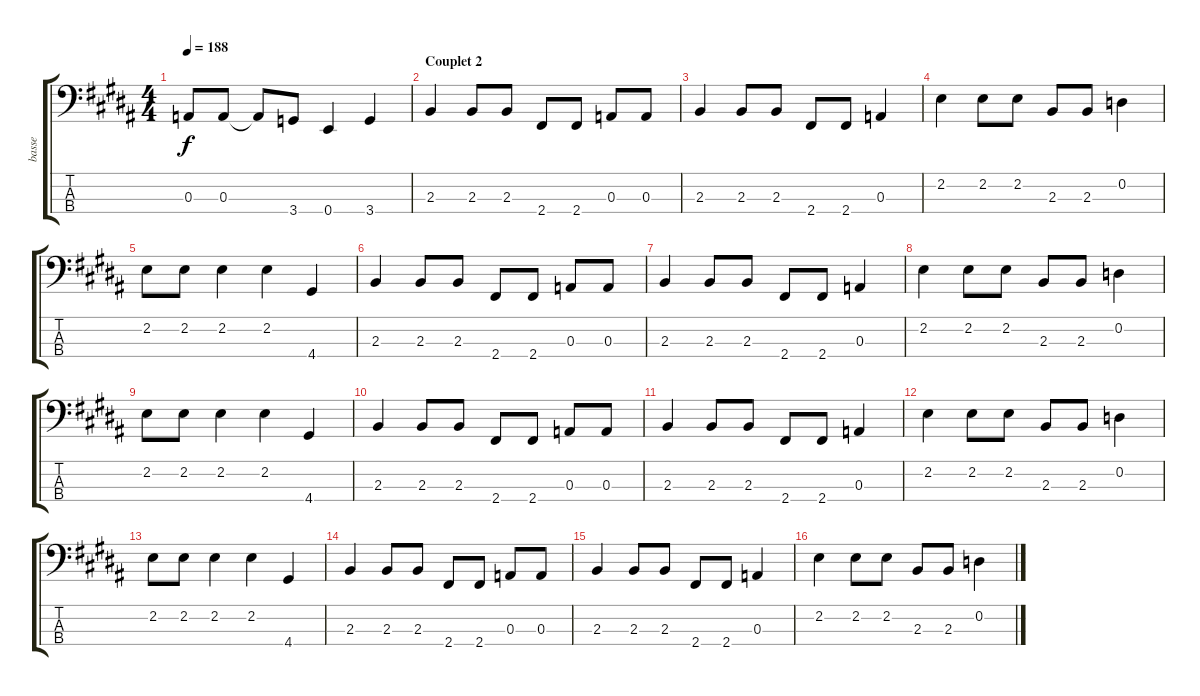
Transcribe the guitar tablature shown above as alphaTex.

\track ("basse" "basse") {instrument electricbasspick}
\staff {score tabs}
\tuning (G2 D2 A1 E1) {hide}
\ts (4 4)
\tempo 188
\clef f4
\ks b
0.3.8{dy f} 0.3.8 0.3{t}.8 3.4.8 0.4.4 3.4.4 |
\section ("" "Couplet 2")
2.3.4 2.3.8 2.3.8 2.4.8 2.4.8 0.3.8 0.3.8 |
2.3.4 2.3.8 2.3.8 2.4.8 2.4.8 0.3.4 |
2.2.4 2.2.8 2.2.8 2.3.8 2.3.8 0.2.4 |
2.2.8 2.2.8 2.2.4 2.2.4 4.4.4 |
2.3.4 2.3.8 2.3.8 2.4.8 2.4.8 0.3.8 0.3.8 |
2.3.4 2.3.8 2.3.8 2.4.8 2.4.8 0.3.4 |
2.2.4 2.2.8 2.2.8 2.3.8 2.3.8 0.2.4 |
2.2.8 2.2.8 2.2.4 2.2.4 4.4.4 |
2.3.4 2.3.8 2.3.8 2.4.8 2.4.8 0.3.8 0.3.8 |
2.3.4 2.3.8 2.3.8 2.4.8 2.4.8 0.3.4 |
2.2.4 2.2.8 2.2.8 2.3.8 2.3.8 0.2.4 |
2.2.8 2.2.8 2.2.4 2.2.4 4.4.4 |
2.3.4 2.3.8 2.3.8 2.4.8 2.4.8 0.3.8 0.3.8 |
2.3.4 2.3.8 2.3.8 2.4.8 2.4.8 0.3.4 |
2.2.4 2.2.8 2.2.8 2.3.8 2.3.8 0.2.4
